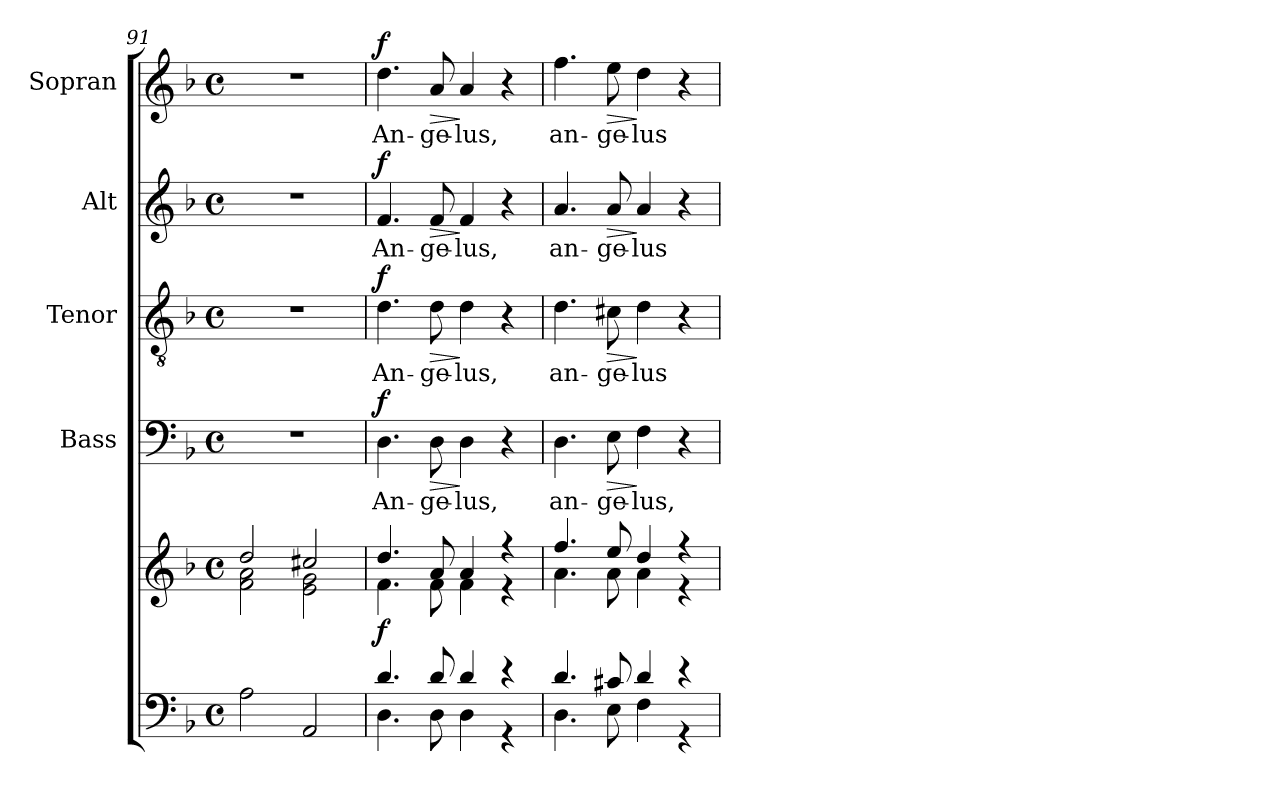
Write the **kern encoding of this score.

**kern	**kern	**dynam	**kern	**text	**dynam	**kern	**text	**dynam	**kern	**text	**dynam	**kern	**text	**dynam
*part5	*part5	*part5	*part4	*part4	*part4	*part3	*part3	*part3	*part2	*part2	*part2	*part1	*part1	*part1
*staff6	*staff5	*staff5/6	*staff4	*staff4	*staff4	*staff3	*staff3	*staff3	*staff2	*staff2	*staff2	*staff1	*staff1	*staff1
*	*	*	*I"Bass	*	*	*I"Tenor	*	*	*I"Alt	*	*	*I"Sopran	*	*
*	*	*	*I'B.	*	*	*I'T.	*	*	*I'A.	*	*	*I'S.	*	*
*clefF4	*clefG2	*	*clefF4	*	*	*clefGv2	*	*	*clefG2	*	*	*clefG2	*	*
*k[b-]	*k[b-]	*	*k[b-]	*	*	*k[b-]	*	*	*k[b-]	*	*	*k[b-]	*	*
*F:	*F:	*	*F:	*	*	*F:	*	*	*F:	*	*	*F:	*	*
*M4/4	*M4/4	*	*M4/4	*	*	*M4/4	*	*	*M4/4	*	*	*M4/4	*	*
*met(c)	*met(c)	*	*met(c)	*	*	*met(c)	*	*	*met(c)	*	*	*met(c)	*	*
=91	=91	=91	=91	=91	=91	=91	=91	=91	=91	=91	=91	=91	=91	=91
*	*^	*	*	*	*	*	*	*	*	*	*	*	*	*
2A\	2dd/	2f\ 2a\	.	1r	.	.	1r	.	.	1r	.	.	1r	.	.
2AA/	2cc#X/	2e\ 2g\	.	.	.	.	.	.	.	.	.	.	.	.	.
=92	=92	=92	=92	=92	=92	=92	=92	=92	=92	=92	=92	=92	=92	=92	=92
*^	*	*	*	*	*	*	*	*	*	*	*	*	*	*	*
!	!	!	!	!LO:DY:b	!	!LO:LY:b	!LO:DY:a	!	!LO:LY:b	!LO:DY:a	!	!LO:LY:b	!LO:DY:a	!	!LO:LY:b	!LO:DY:a
4.d/	4.D\	4.dd/	4.f\	f	4.D\	An-	f	4.d\	An-	f	4.f/	An-	f	4.dd\	An-	f
!	!	!	!	!	!	!LO:LY:b	!LO:HP:b	!	!LO:LY:b	!LO:HP:b	!	!LO:LY:b	!LO:HP:b	!	!LO:LY:b	!LO:HP:b
8d/	8D\	8a/	8f\	.	8D\	-ge-	>	8d\	-ge-	>	8f/	-ge-	>	8a/	-ge-	>
!	!	!	!	!	!	!LO:LY:b	!	!	!LO:LY:b	!	!	!LO:LY:b	!	!	!LO:LY:b	!
4d/	4D\	4a/	4f\	.	4D\	-lus,	]	4d\	-lus,	]	4f/	-lus,	]	4a/	-lus,	]
4r	4r	4r	4r	.	4r	.	.	4r	.	.	4r	.	.	4r	.	.
=93	=93	=93	=93	=93	=93	=93	=93	=93	=93	=93	=93	=93	=93	=93	=93	=93
!	!	!	!	!	!	!LO:LY:b	!	!	!LO:LY:b	!	!	!LO:LY:b	!	!	!LO:LY:b	!
4.d/	4.D\	4.ff/	4.a\	.	4.D\	an-	.	4.d\	an-	.	4.a/	an-	.	4.ff\	an-	.
!	!	!	!	!	!	!LO:LY:b	!LO:HP:b	!	!LO:LY:b	!LO:HP:b	!	!LO:LY:b	!LO:HP:b	!	!LO:LY:b	!LO:HP:b
8c#X/	8E\	8ee/	8a\	.	8E\	-ge-	>	8c#X\	-ge-	>	8a/	-ge-	>	8ee\	-ge-	>
!	!	!	!	!	!	!LO:LY:b	!	!	!LO:LY:b	!	!	!LO:LY:b	!	!	!LO:LY:b	!
4d/	4F\	4dd/	4a\	.	4F\	-lus,	]	4d\	-lus	]	4a/	-lus	]	4dd\	-lus	]
4r	4r	4r	4r	.	4r	.	.	4r	.	.	4r	.	.	4r	.	.
*v	*v	*	*	*	*	*	*	*	*	*	*	*	*	*	*	*
*	*v	*v	*	*	*	*	*	*	*	*	*	*	*	*	*
=	=	=	=	=	=	=	=	=	=	=	=	=	=	=
*-	*-	*-	*-	*-	*-	*-	*-	*-	*-	*-	*-	*-	*-	*-
